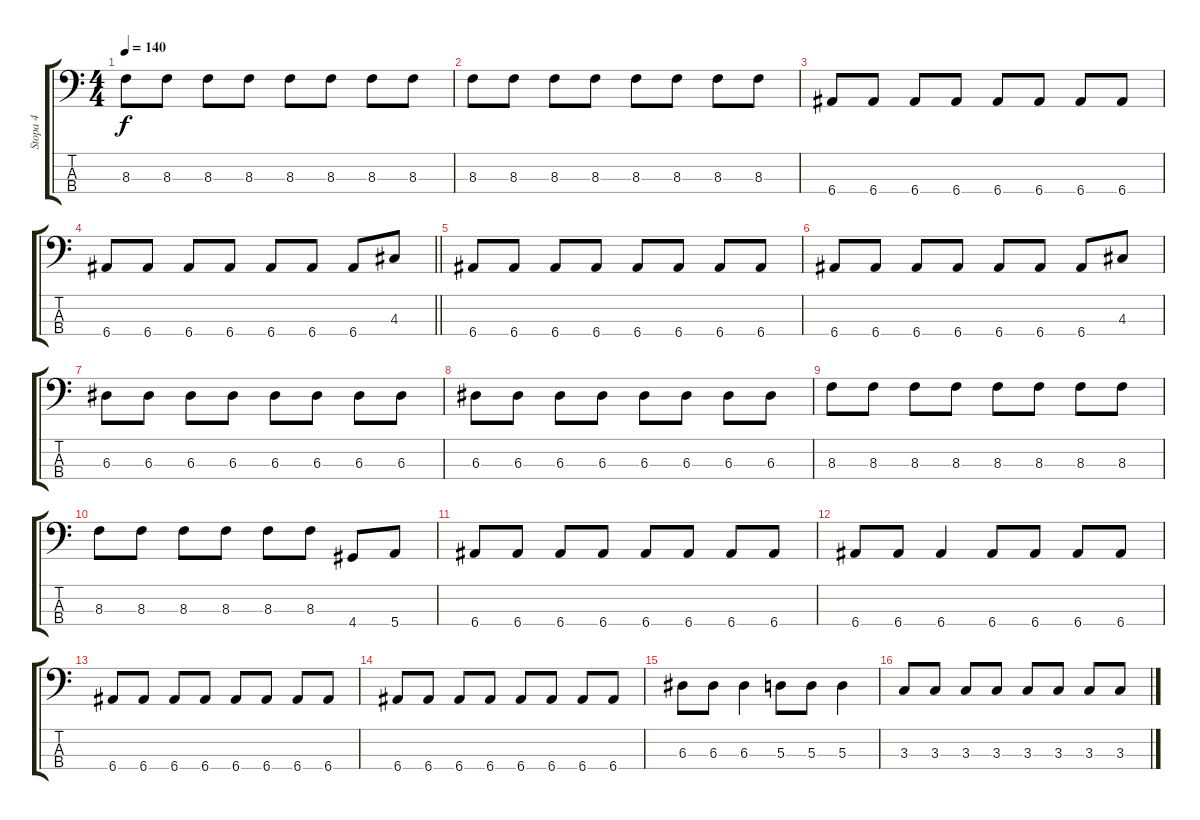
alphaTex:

\track ("Stopa 4" "Stopa 4") {instrument electricbassfinger}
\staff {score tabs}
\tuning (G2 D2 A1 E1) {hide}
\ts (4 4)
\tempo 140
\clef f4
\ks c
8.3.8{dy f} 8.3.8 8.3.8 8.3.8 8.3.8 8.3.8 8.3.8 8.3.8 |
8.3.8 8.3.8 8.3.8 8.3.8 8.3.8 8.3.8 8.3.8 8.3.8 |
6.4.8 6.4.8 6.4.8 6.4.8 6.4.8 6.4.8 6.4.8 6.4.8 |
\barLineRight lightlight
6.4.8 6.4.8 6.4.8 6.4.8 6.4.8 6.4.8 6.4.8 4.3.8 |
6.4.8 6.4.8 6.4.8 6.4.8 6.4.8 6.4.8 6.4.8 6.4.8 |
6.4.8 6.4.8 6.4.8 6.4.8 6.4.8 6.4.8 6.4.8 4.3.8 |
6.3.8 6.3.8 6.3.8 6.3.8 6.3.8 6.3.8 6.3.8 6.3.8 |
6.3.8 6.3.8 6.3.8 6.3.8 6.3.8 6.3.8 6.3.8 6.3.8 |
8.3.8 8.3.8 8.3.8 8.3.8 8.3.8 8.3.8 8.3.8 8.3.8 |
8.3.8 8.3.8 8.3.8 8.3.8 8.3.8 8.3.8 4.4.8 5.4.8 |
6.4.8 6.4.8 6.4.8 6.4.8 6.4.8 6.4.8 6.4.8 6.4.8 |
6.4.8 6.4.8 6.4.4 6.4.8 6.4.8 6.4.8 6.4.8 |
6.4.8 6.4.8 6.4.8 6.4.8 6.4.8 6.4.8 6.4.8 6.4.8 |
6.4.8 6.4.8 6.4.8 6.4.8 6.4.8 6.4.8 6.4.8 6.4.8 |
6.3.8 6.3.8 6.3.4 5.3.8 5.3.8 5.3.4 |
3.3.8 3.3.8 3.3.8 3.3.8 3.3.8 3.3.8 3.3.8 3.3.8
